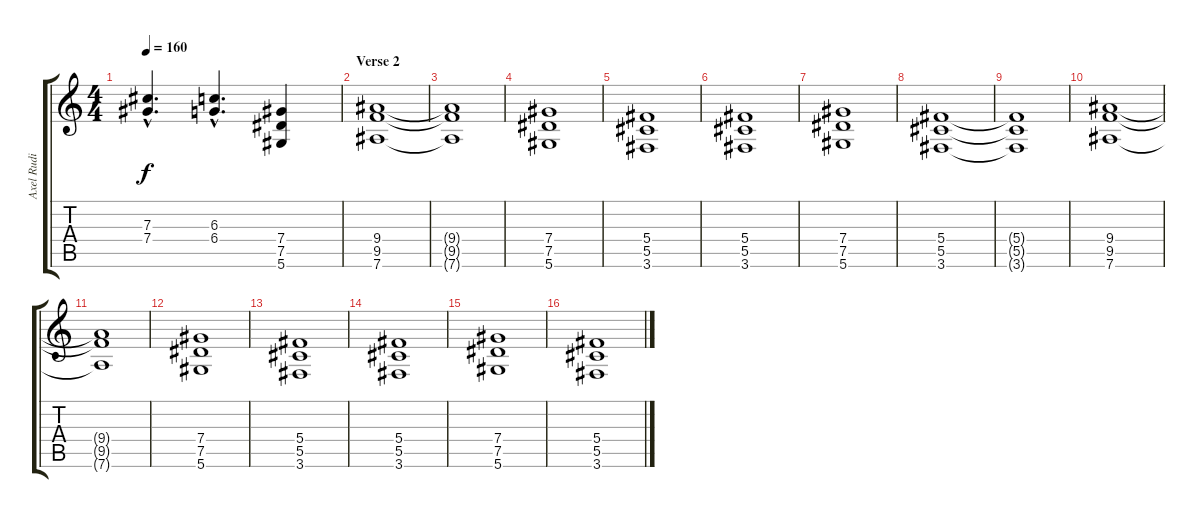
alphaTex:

\track ("Axel Rudi Pell - Guitar 1" "Axel Rudi ") {instrument distortionguitar}
\staff {score tabs}
\tuning (Eb4 Bb3 Gb3 Db3 Ab2 Eb2) {hide}
\ts (4 4)
\tempo 160
\clef g2
\ks c
(7.3{hac} 7.4{hac}).4{d dy f} (6.3{hac} 6.4{hac}).4{d} (7.4 7.5 5.6).4 |
\section ("" "Verse 2")
(9.4 9.5 7.6).1 |
(9.4{t} 9.5{t} 7.6{t}).1 |
(7.4 7.5 5.6).1 |
(5.4 5.5 3.6).1 |
(5.4 5.5 3.6).1 |
(7.4 7.5 5.6).1 |
(5.4 5.5 3.6).1 |
(5.4{t} 5.5{t} 3.6{t}).1 |
(9.4 9.5 7.6).1 |
(9.4{t} 9.5{t} 7.6{t}).1 |
(7.4 7.5 5.6).1 |
(5.4 5.5 3.6).1 |
(5.4 5.5 3.6).1 |
(7.4 7.5 5.6).1 |
(5.4 5.5 3.6).1
